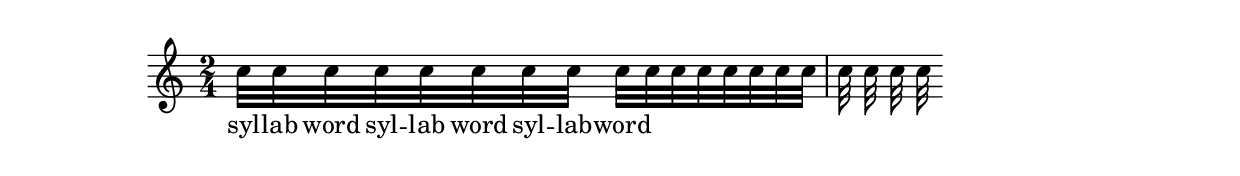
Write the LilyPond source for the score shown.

\header {

  texidoc = "The minimum distance between lyrics is determined by the
@code{minimum-distance} of @code{LyricHyphen} and
@code{LyricSpace}.

The ideal length of a hyphen is determined by its @code{length}
property, but it may be shortened down to @code{minimum-length} in
tight situations. If in this it still does not fit, the hyphen will be
omitted.

Like all overrides within @code{\\lyricsto} and @code{\\addlyrics}, the
effect of a setting is delayed is one syllable."

}

\version "2.16.0"

\layout {
  ragged-right = ##t
}


\relative c'' {
  \time 2/4
  c32 c c c 
  c32 c c c 
  c32 c c c 
  c32 c c c 
  c32 c c c 
}
\addlyrics
{
  %% tight spacing: hyphen disappears 
  syl -- lab word

  %% increase minimum-distance: forces more space, so hyphen reappears
  \override LyricHyphen #'minimum-distance = #1.0
  syl -- lab word

  %% minimum-distance 0 for LyricSpace: this places words next to each other. 
  \override LyricSpace #'minimum-distance = #0.0
  syl -- lab word
}
